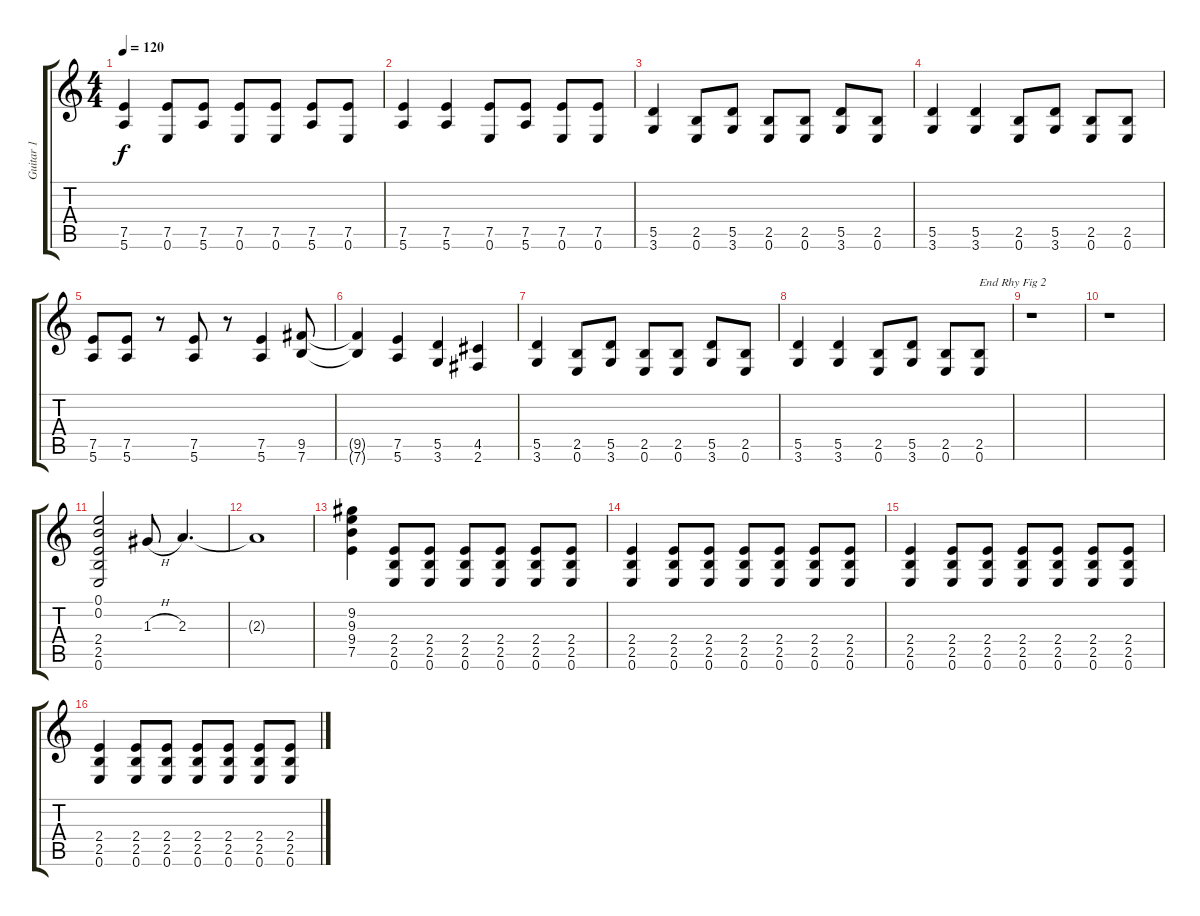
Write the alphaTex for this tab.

\track ("Guitar 1" "Guitar 1") {instrument overdrivenguitar}
\staff {score tabs}
\tuning (E4 B3 G3 D3 A2 E2) {hide}
\ts (4 4)
\tempo 120
\clef g2
\ks c
(7.5 5.6).4{dy f} (7.5 0.6).8 (7.5 5.6).8 (7.5 0.6).8 (7.5 0.6).8 (7.5 5.6).8 (7.5 0.6).8 |
(7.5 5.6).4 (7.5 5.6).4 (7.5 0.6).8 (7.5 5.6).8 (7.5 0.6).8 (7.5 0.6).8 |
(5.5 3.6).4 (2.5 0.6).8 (5.5 3.6).8 (2.5 0.6).8 (2.5 0.6).8 (5.5 3.6).8 (2.5 0.6).8 |
(5.5 3.6).4 (5.5 3.6).4 (2.5 0.6).8 (5.5 3.6).8 (2.5 0.6).8 (2.5 0.6).8 |
(7.5 5.6).8 (7.5 5.6).8 r.8 (7.5 5.6).8 r.8 (7.5 5.6).4 (9.5 7.6).8 |
(9.5{t} 7.6{t}).4 (7.5 5.6).4 (5.5 3.6).4 (4.5 2.6).4 |
(5.5 3.6).4 (2.5 0.6).8 (5.5 3.6).8 (2.5 0.6).8 (2.5 0.6).8 (5.5 3.6).8 (2.5 0.6).8 |
(5.5 3.6).4 (5.5 3.6).4 (2.5 0.6).8 (5.5 3.6).8 (2.5 0.6).8 (2.5 0.6).8{txt "End Rhy Fig 2"} |
r.1 |
r.1 |
(0.1 0.2 2.4 2.5 0.6).2 1.3{h}.8 2.3.4{d} |
2.3{t}.1 |
(9.2 9.3 9.4 7.5).4 (2.4 2.5 0.6).8 (2.4 2.5 0.6).8 (2.4 2.5 0.6).8 (2.4 2.5 0.6).8 (2.4 2.5 0.6).8 (2.4 2.5 0.6).8 |
(2.4 2.5 0.6).4 (2.4 2.5 0.6).8 (2.4 2.5 0.6).8 (2.4 2.5 0.6).8 (2.4 2.5 0.6).8 (2.4 2.5 0.6).8 (2.4 2.5 0.6).8 |
(2.4 2.5 0.6).4 (2.4 2.5 0.6).8 (2.4 2.5 0.6).8 (2.4 2.5 0.6).8 (2.4 2.5 0.6).8 (2.4 2.5 0.6).8 (2.4 2.5 0.6).8 |
(2.4 2.5 0.6).4 (2.4 2.5 0.6).8 (2.4 2.5 0.6).8 (2.4 2.5 0.6).8 (2.4 2.5 0.6).8 (2.4 2.5 0.6).8 (2.4 2.5 0.6).8
